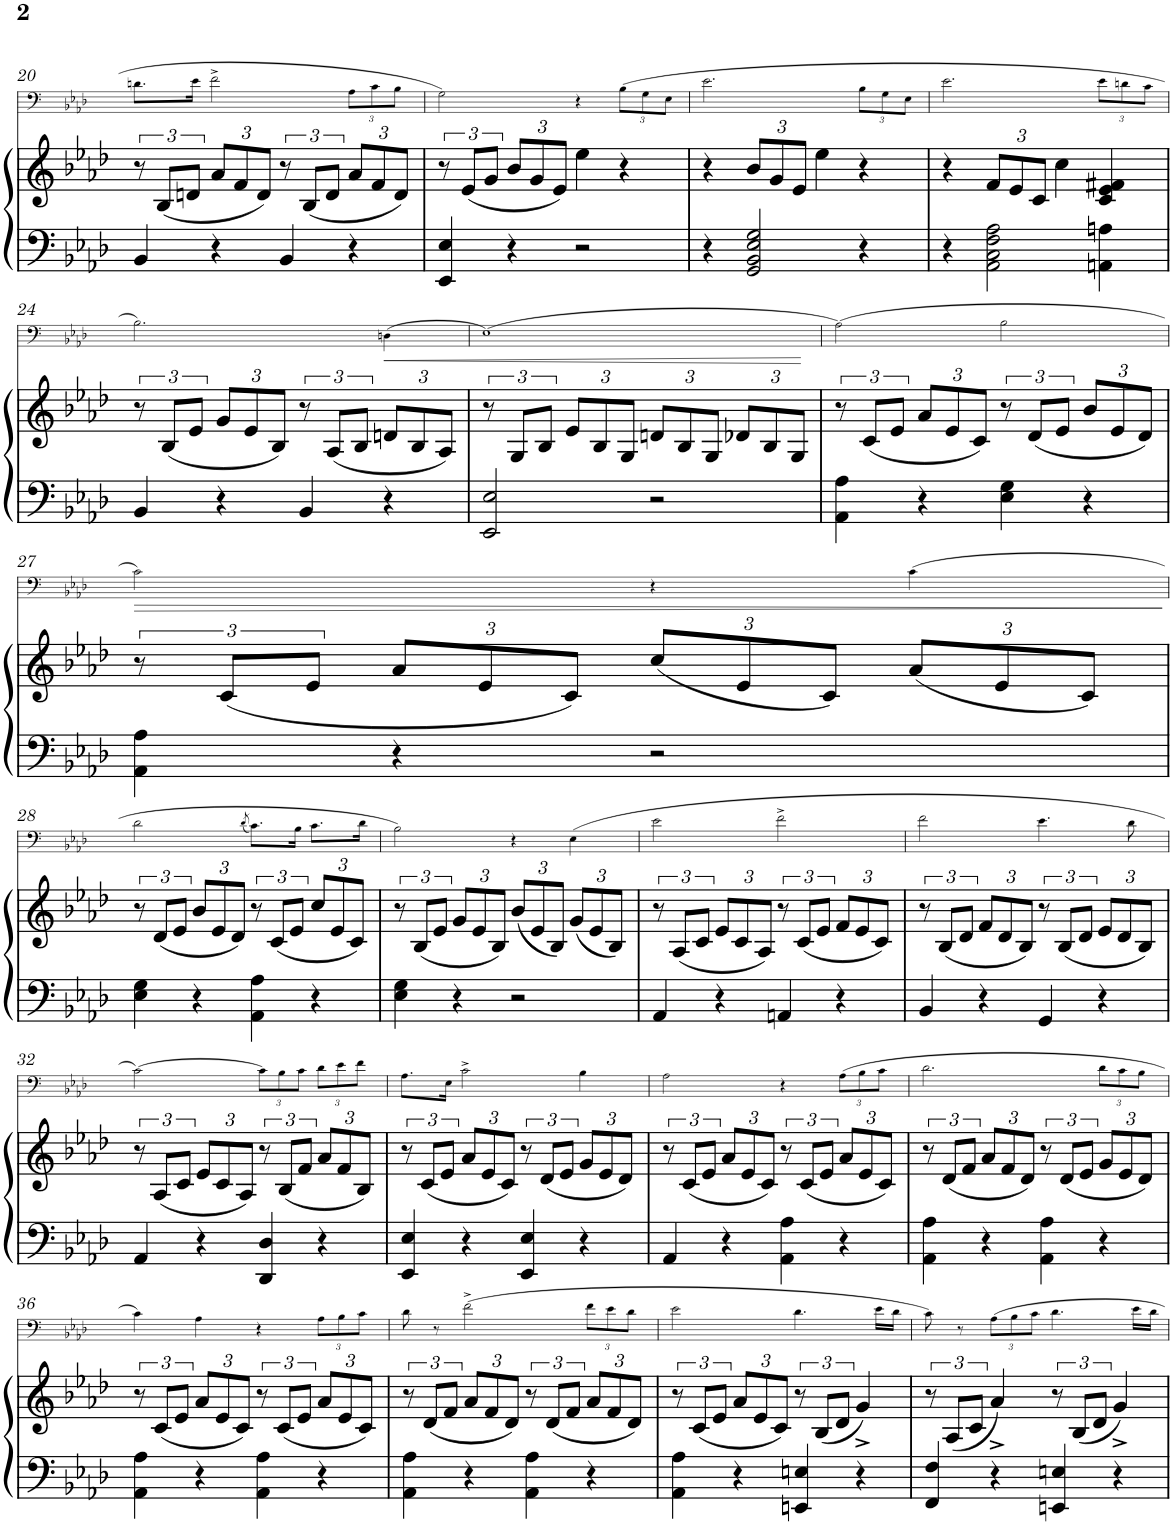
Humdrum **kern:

**kern	**kern	**kern	**dynam
*part2	*part2	*part1	*part1
*staff3	*staff2	*staff1	*staff1
*I"Piano	*	*I"Trombone	*
*I'Pno	*	*I'Trb	*
!!LO:PB:g=z
*clefF4	*clefG2	*clefF4	*
*k[b-e-a-d-]	*k[b-e-a-d-]	*k[b-e-a-d-]	*
*M4/4	*M4/4	*M4/4	*
*met(c)	*met(c)	*met(c)	*
=20	=20	=20	=20
4BB-/	12r	8.dn\L	.
.	(12B-/L	.	.
.	12dn/J	.	.
.	.	16e-\Jk	.
*	*Xbrackettup	*	*
4r	12a-/L	2f^\	.
.	12f/	.	.
.	12d/J)	.	.
*	*brackettup	*	*
4BB-/	12r	.	.
.	(12B-/L	.	.
.	12d/J	.	.
*	*Xbrackettup	*Xbrackettup	*
4r	12a-/L	12A-\L	.
.	12f/	12c\	.
.	12d/J)	12B-\J	.
=21	=21	=21	=21
*	*brackettup	*	*
4EE-/ 4E-/	12r	2G\	.
.	(12e-/L	.	.
.	12g/J	.	.
*	*Xbrackettup	*	*
4r	12b-/L	.	.
.	12g/	.	.
.	12e-/J)	.	.
2r	4ee-\	4r	.
.	4r	(12B-\L	.
.	.	12G\	.
.	.	12E-\J	.
=22	=22	=22	=22
4r	4r	2.e-\	.
2GG/ 2BB-/ 2E-/ 2G/	12b-/L	.	.
.	12g/	.	.
.	12e-/J	.	.
.	4ee-\	.	.
4r	4r	12B-\L	.
.	.	12G\	.
.	.	12E-\J	.
=23	=23	=23	=23
4r	4r	2.e-\	.
2AA-\ 2C\ 2F\ 2A-\	12f/L	.	.
.	12e-/	.	.
.	12c/J	.	.
.	4cc\	.	.
4AAn\ 4An\	4c/ 4e-/ 4f#X/	12e-\L	.
.	.	12dn\	.
.	.	12c\J	.
!!LO:LB:g=z
=24	=24	=24	=24
*	*brackettup	*	*
4BB-/	12r	2.B-\)	.
.	(12B-/L	.	.
.	12e-/J	.	.
*	*Xbrackettup	*	*
4r	12g/L	.	.
.	12e-/	.	.
.	12B-/J)	.	.
*	*brackettup	*	*
4BB-/	12r	.	.
.	(12A-/L	.	.
.	12B-/J	.	.
*	*Xbrackettup	*	*
!	!	!	!LO:HP:b
4r	12dn/L	(4Dn\	<
.	12B-/	.	.
.	12A-/J)	.	.
=25	=25	=25	=25
*	*brackettup	*	*
2EE-/ 2E-/	12r	(1E-)	.
.	12G/L	.	.
.	12B-/J	.	.
*	*Xbrackettup	*	*
.	12e-/L	.	.
.	12B-/	.	.
.	12G/J	.	.
2r	12dn/L	.	.
.	12B-/	.	.
.	12G/J	.	.
.	12d-X/L	.	.
.	12B-/	.	.
.	12G/J	.	.
.	.	.	[
=26	=26	=26	=26
*	*brackettup	*	*
4AA-\ 4A-\	12r	(2A-\)	.
.	(12c/L	.	.
.	12e-/J	.	.
*	*Xbrackettup	*	*
4r	12a-/L	.	.
.	12e-/	.	.
.	12c/J)	.	.
*	*brackettup	*	*
4E-\ 4G\	12r	2B-\	.
.	(12d-/L	.	.
.	12e-/J	.	.
*	*Xbrackettup	*	*
4r	12b-/L	.	.
.	12e-/	.	.
.	12d-/J)	.	.
!!LO:LB:g=z
=27	=27	=27	=27
*	*brackettup	*	*
!	!	!	!LO:HP:b
4AA-\ 4A-\	12r	2c\)	>
.	(12c/L	.	.
.	12e-/J	.	.
*	*Xbrackettup	*	*
4r	12a-/L	.	.
.	12e-/	.	.
.	12c/J)	.	.
2r	(12cc/L	4r	.
.	12e-/	.	.
.	12c/J)	.	.
.	(12a-/L	(4c\	.
.	12e-/	.	.
.	12c/J)	.	.
.	.	.	]
!!LO:LB:g=z
=28	=28	=28	=28
*	*brackettup	*	*
4E-\ 4G\	12r	2d-\	.
.	(12d-/L	.	.
.	12e-/J	.	.
*	*Xbrackettup	*	*
4r	12b-/L	.	.
.	12e-/	.	.
.	12d-/J)	.	.
.	.	(8qd-/	.
*	*brackettup	*	*
4AA-\ 4A-\	12r	8.c\L)	.
.	(12c/L	.	.
.	12e-/J	.	.
.	.	16B-\Jk	.
*	*Xbrackettup	*	*
4r	12cc/L	8.c\L	.
.	12e-/	.	.
.	12c/J)	.	.
.	.	16d-\Jk	.
=29	=29	=29	=29
*	*brackettup	*	*
4E-\ 4G\	12r	2B-\)	.
.	(12B-/L	.	.
.	12e-/J	.	.
*	*Xbrackettup	*	*
4r	12g/L	.	.
.	12e-/	.	.
.	12B-/J)	.	.
2r	(12b-/L	4r	.
.	12e-/	.	.
.	12B-/J)	.	.
.	(12g/L	(4E-\	.
.	12e-/	.	.
.	12B-/J)	.	.
=30	=30	=30	=30
*	*brackettup	*	*
4AA-/	12r	2e-\	.
.	(12A-/L	.	.
.	12c/J	.	.
*	*Xbrackettup	*	*
4r	12e-/L	.	.
.	12c/	.	.
.	12A-/J)	.	.
*	*brackettup	*	*
4AAn/	12r	2f^\	.
.	(12c/L	.	.
.	12e-/J	.	.
*	*Xbrackettup	*	*
4r	12f/L	.	.
.	12e-/	.	.
.	12c/J)	.	.
=31	=31	=31	=31
*	*brackettup	*	*
4BB-/	12r	2f\	.
.	(12B-/L	.	.
.	12d-/J	.	.
*	*Xbrackettup	*	*
4r	12f/L	.	.
.	12d-/	.	.
.	12B-/J)	.	.
*	*brackettup	*	*
4GG/	12r	4.e-\	.
.	(12B-/L	.	.
.	12d-/J	.	.
*	*Xbrackettup	*	*
4r	12e-/L	.	.
.	12d-/	.	.
.	.	8d-\	.
.	12B-/J)	.	.
!!LO:LB:g=z
=32	=32	=32	=32
*	*brackettup	*	*
4AA-/	12r	[>2c\)	.
.	(12A-/L	.	.
.	12c/J	.	.
*	*Xbrackettup	*	*
4r	12e-/L	.	.
.	12c/	.	.
.	12A-/J)	.	.
*	*brackettup	*	*
4DD-/ 4D-/	12r	12c\L]	.
.	(12B-/L	12B-\	.
.	12f/J	12c\J	.
*	*Xbrackettup	*	*
4r	12a-/L	12d-\L	.
.	12f/	12e-\	.
.	12B-/J)	12f\J	.
=33	=33	=33	=33
*	*brackettup	*	*
4EE-/ 4E-/	12r	8.A-\L	.
.	(12c/L	.	.
.	12e-/J	.	.
.	.	16E-\Jk	.
*	*Xbrackettup	*	*
4r	12a-/L	2c^\	.
.	12e-/	.	.
.	12c/J)	.	.
*	*brackettup	*	*
4EE-/ 4E-/	12r	.	.
.	(12d-/L	.	.
.	12e-/J	.	.
*	*Xbrackettup	*	*
4r	12g/L	4B-\	.
.	12e-/	.	.
.	12d-/J)	.	.
=34	=34	=34	=34
*	*brackettup	*	*
4AA-/	12r	2A-\	.
.	(12c/L	.	.
.	12e-/J	.	.
*	*Xbrackettup	*	*
4r	12a-/L	.	.
.	12e-/	.	.
.	12c/J)	.	.
*	*brackettup	*	*
4AA-\ 4A-\	12r	4r	.
.	(12c/L	.	.
.	12e-/J	.	.
*	*Xbrackettup	*	*
4r	12a-/L	(12A-\L	.
.	12e-/	12B-\	.
.	12c/J)	12c\J	.
=35	=35	=35	=35
*	*brackettup	*	*
4AA-\ 4A-\	12r	2.d-\	.
.	(12d-/L	.	.
.	12f/J	.	.
*	*Xbrackettup	*	*
4r	12a-/L	.	.
.	12f/	.	.
.	12d-/J)	.	.
*	*brackettup	*	*
4AA-\ 4A-\	12r	.	.
.	(12d-/L	.	.
.	12e-/J	.	.
*	*Xbrackettup	*	*
4r	12g/L	12d-\L	.
.	12e-/	12c\	.
.	12d-/J)	12B-\J	.
!!LO:LB:g=z
=36	=36	=36	=36
*	*brackettup	*	*
4AA-\ 4A-\	12r	4c\)	.
.	(12c/L	.	.
.	12e-/J	.	.
*	*Xbrackettup	*	*
4r	12a-/L	4A-\	.
.	12e-/	.	.
.	12c/J)	.	.
*	*brackettup	*	*
4AA-\ 4A-\	12r	4r	.
.	(12c/L	.	.
.	12e-/J	.	.
*	*Xbrackettup	*	*
4r	12a-/L	12A-\L	.
.	12e-/	12B-\	.
.	12c/J)	12c\J	.
=37	=37	=37	=37
*	*brackettup	*	*
4AA-\ 4A-\	12r	8d-\	.
.	(12d-/L	.	.
.	.	8r	.
.	12f/J	.	.
*	*Xbrackettup	*	*
4r	12a-/L	(2f^\	.
.	12f/	.	.
.	12d-/J)	.	.
*	*brackettup	*	*
4AA-\ 4A-\	12r	.	.
.	(12d-/L	.	.
.	12f/J	.	.
*	*Xbrackettup	*	*
4r	12a-/L	12f\L	.
.	12f/	12e-\	.
.	12d-/J)	12d-\J	.
=38	=38	=38	=38
*	*brackettup	*	*
4AA-\ 4A-\	12r	2e-\	.
.	(12c/L	.	.
.	12e-/J	.	.
*	*Xbrackettup	*	*
4r	12a-/L	.	.
.	12e-/	.	.
.	12c/J)	.	.
*	*brackettup	*	*
4EEn/ 4En/	12r	4.d-\	.
.	(12B-/L	.	.
.	12d-/J	.	.
4r	4g^/)	.	.
.	.	16e-\LL	.
.	.	16d-\JJ	.
=39	=39	=39	=39
4FF/ 4F/	12r	8c\)	.
.	(12A-/L	.	.
.	.	8r	.
.	12c/J	.	.
4r	4a-^/)	12A-\L	.
.	.	12B-\	.
.	.	12c\J	.
4EEn/ 4En/	12r	4.d-\	.
.	(12B-/L	.	.
.	12d-/J	.	.
4r	4g^/)	.	.
.	.	16e-\LL	.
.	.	16d-\JJ	.
=	=	=	=
*-	*-	*-	*-
